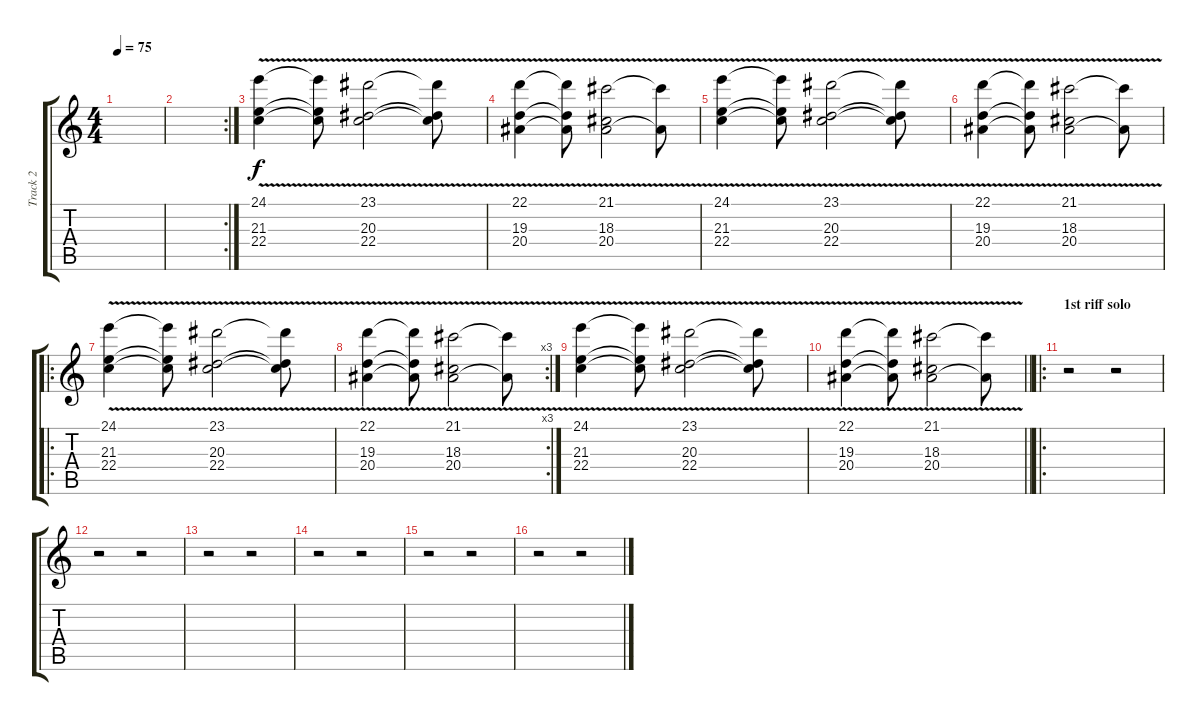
\track ("Track 2" "Track 2") {instrument stringensemble1}
\staff {score tabs}
\tuning (E4 B3 G3 D3 A2 E2) {hide}
\ts (4 4)
\tempo 75
\clef g2
\ks c
|
\rc 2
|
(24.1{v} 21.3{v} 22.4{v}).4 (24.1{t} 21.3{t} 22.4{t}).8 (23.1{v} 20.3{v} 22.4{v}).2 (23.1{t} 20.3{t} 22.4{t}).8 |
(22.1{v} 19.3{v} 20.4{v}).4 (22.1{t} 19.3{t} 20.4{t}).8 (21.1{v} 18.3{v} 20.4{v}).2 (21.1{t} 20.4{t}).8 |
(24.1{v} 21.3{v} 22.4{v}).4 (24.1{t} 21.3{t} 22.4{t}).8 (23.1{v} 20.3{v} 22.4{v}).2 (23.1{t} 20.3{t} 22.4{t}).8 |
(22.1{v} 19.3{v} 20.4{v}).4 (22.1{t} 19.3{t} 20.4{t}).8 (21.1{v} 18.3{v} 20.4{v}).2 (21.1{t} 20.4{t}).8 |
\ro
(24.1{v} 21.3{v} 22.4{v}).4 (24.1{t} 21.3{t} 22.4{t}).8 (23.1{v} 20.3{v} 22.4{v}).2 (23.1{t} 20.3{t} 22.4{t}).8 |
\rc 3
(22.1{v} 19.3{v} 20.4{v}).4 (22.1{t} 19.3{t} 20.4{t}).8 (21.1{v} 18.3{v} 20.4{v}).2 (21.1{t} 20.4{t}).8 |
(24.1{v} 21.3{v} 22.4{v}).4 (24.1{t} 21.3{t} 22.4{t}).8 (23.1{v} 20.3{v} 22.4{v}).2 (23.1{t} 20.3{t} 22.4{t}).8 |
\barLineRight lightlight
(22.1{v} 19.3{v} 20.4{v}).4 (22.1{t} 19.3{t} 20.4{t}).8 (21.1{v} 18.3{v} 20.4{v}).2 (21.1{t} 20.4{t}).8 |
\ro
\section ("" "1st riff solo")
r.2 r.2 |
r.2 r.2 |
r.2 r.2 |
r.2 r.2 |
r.2 r.2 |
r.2 r.2
